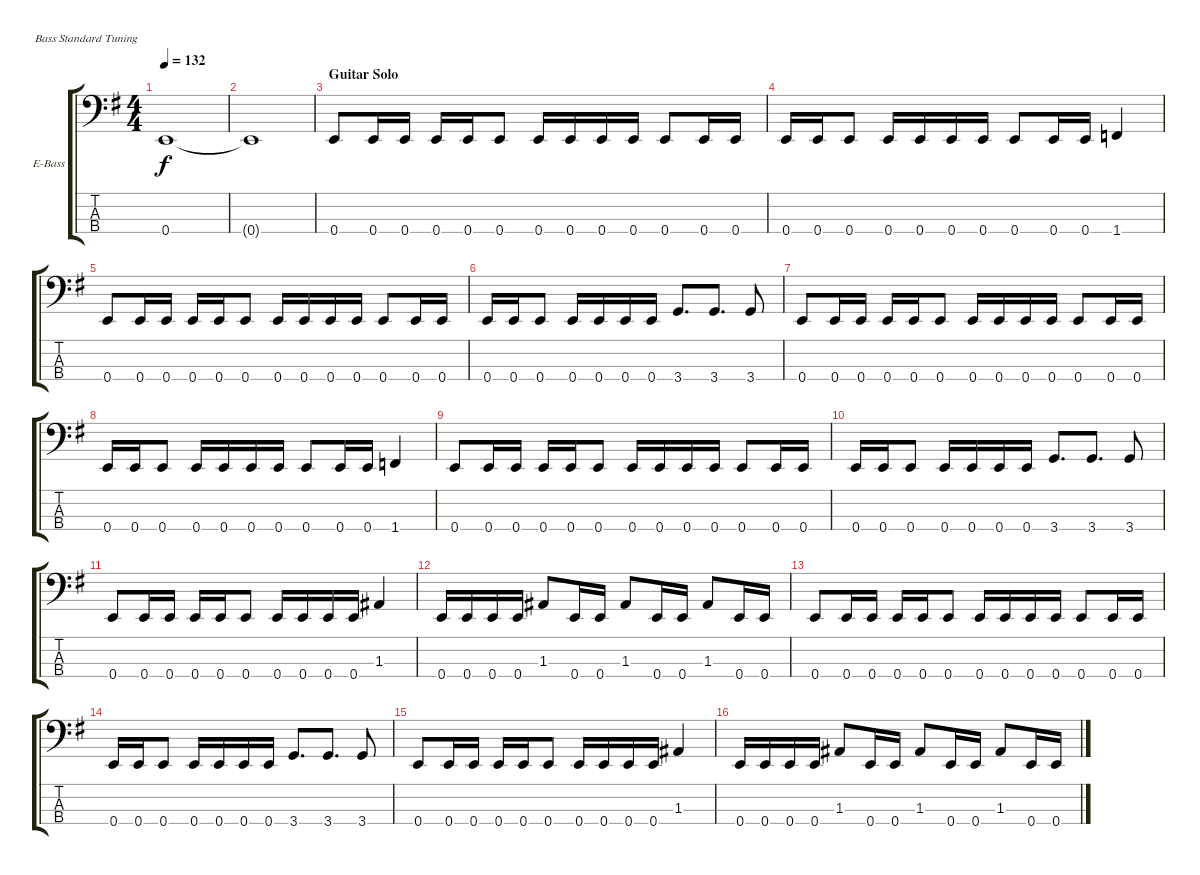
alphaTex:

\bracketExtendMode groupsimilarinstruments
\firstSystemTrackNameOrientation horizontal
\otherSystemsTrackNameOrientation horizontal
\track ("Bass" "E-Bass") {instrument electricbassfinger}
\staff {score tabs}
\tuning (G2 D2 A1 E1)
\ts (4 4)
\tempo 132
\clef f4
\ks g
0.4.1{dy f} |
0.4{t}.1 |
\section ("" "Guitar Solo")
0.4.8 0.4.16 0.4.16 0.4.16 0.4.16 0.4.8 0.4.16 0.4.16 0.4.16 0.4.16 0.4.8 0.4.16 0.4.16 |
0.4.16 0.4.16 0.4.8 0.4.16 0.4.16 0.4.16 0.4.16 0.4.8 0.4.16 0.4.16 1.4.4 |
0.4.8 0.4.16 0.4.16 0.4.16 0.4.16 0.4.8 0.4.16 0.4.16 0.4.16 0.4.16 0.4.8 0.4.16 0.4.16 |
0.4.16 0.4.16 0.4.8 0.4.16 0.4.16 0.4.16 0.4.16 3.4.8{d} 3.4.8{d} 3.4.8 |
0.4.8 0.4.16 0.4.16 0.4.16 0.4.16 0.4.8 0.4.16 0.4.16 0.4.16 0.4.16 0.4.8 0.4.16 0.4.16 |
0.4.16 0.4.16 0.4.8 0.4.16 0.4.16 0.4.16 0.4.16 0.4.8 0.4.16 0.4.16 1.4.4 |
0.4.8 0.4.16 0.4.16 0.4.16 0.4.16 0.4.8 0.4.16 0.4.16 0.4.16 0.4.16 0.4.8 0.4.16 0.4.16 |
0.4.16 0.4.16 0.4.8 0.4.16 0.4.16 0.4.16 0.4.16 3.4.8{d} 3.4.8{d} 3.4.8 |
0.4.8 0.4.16 0.4.16 0.4.16 0.4.16 0.4.8 0.4.16 0.4.16 0.4.16 0.4.16 1.3.4 |
0.4.16 0.4.16 0.4.16 0.4.16 1.3.8 0.4.16 0.4.16 1.3.8 0.4.16 0.4.16 1.3.8 0.4.16 0.4.16 |
0.4.8 0.4.16 0.4.16 0.4.16 0.4.16 0.4.8 0.4.16 0.4.16 0.4.16 0.4.16 0.4.8 0.4.16 0.4.16 |
0.4.16 0.4.16 0.4.8 0.4.16 0.4.16 0.4.16 0.4.16 3.4.8{d} 3.4.8{d} 3.4.8 |
0.4.8 0.4.16 0.4.16 0.4.16 0.4.16 0.4.8 0.4.16 0.4.16 0.4.16 0.4.16 1.3.4 |
0.4.16 0.4.16 0.4.16 0.4.16 1.3.8 0.4.16 0.4.16 1.3.8 0.4.16 0.4.16 1.3.8 0.4.16 0.4.16
